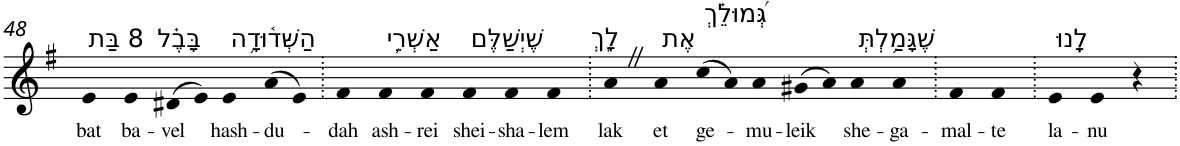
**kern	**text
*part1	*part1
*staff1	*staff1
*I"Piano	*
*I'Pno	*
!!LO:PB:g=z
*clefG2	*
*k[f#]	*
*G:	*
=48	=48
!LO:TX:a:t=8 בַּת	!
!	!LO:LY:b
4e	bat
!LO:TX:a:t=בָּבֶ֗ל	!
!	!LO:LY:b
4e	ba-
!	!LO:LY:b
(>8d#X	-vel
8e)	.
!LO:TX:a:t=הַשְּׁד֫וּדָ֥ה	!
!	!LO:LY:b
4e	hash-
!	!LO:LY:b
(>8a	-du-
8e)	.
=49.	=49.
!	!LO:LY:b
4f#	-dah
!LO:TX:a:t=אַשְׁרֵ֥י	!
!	!LO:LY:b
4f#	ash-
!	!LO:LY:b
4f#	-rei
!LO:TX:a:t=שֶׁיְשַׁלֶּם	!
!	!LO:LY:b
4f#	shei-
!	!LO:LY:b
4f#	-sha-
!	!LO:LY:b
4f#	-lem
=50.	=50.
!LO:TX:a:t=לָ֑ךְ	!
!	!LO:LY:b
4aZ	lak
!LO:TX:a:t=אֶת	!
!	!LO:LY:b
4a	et
!LO:TX:a:t=גְּ֝מוּלֵ֗ךְ	!
!	!LO:LY:b
(>8cc	ge-
8a)	.
!	!LO:LY:b
4a	-mu-
!	!LO:LY:b
(>8g#X	-leik
8a)	.
!LO:TX:a:t=שֶׁגָּמַ֥לְתְּ	!
!	!LO:LY:b
4a	she-
!	!LO:LY:b
4a	-ga-
=51.	=51.
!	!LO:LY:b
4f#	-mal-
!	!LO:LY:b
4f#	-te
=52.	=52.
!LO:TX:a:t=לָֽנוּ	!
!	!LO:LY:b
4e	la-
!	!LO:LY:b
4e	-nu
4r	.
=.	=.
*-	*-
